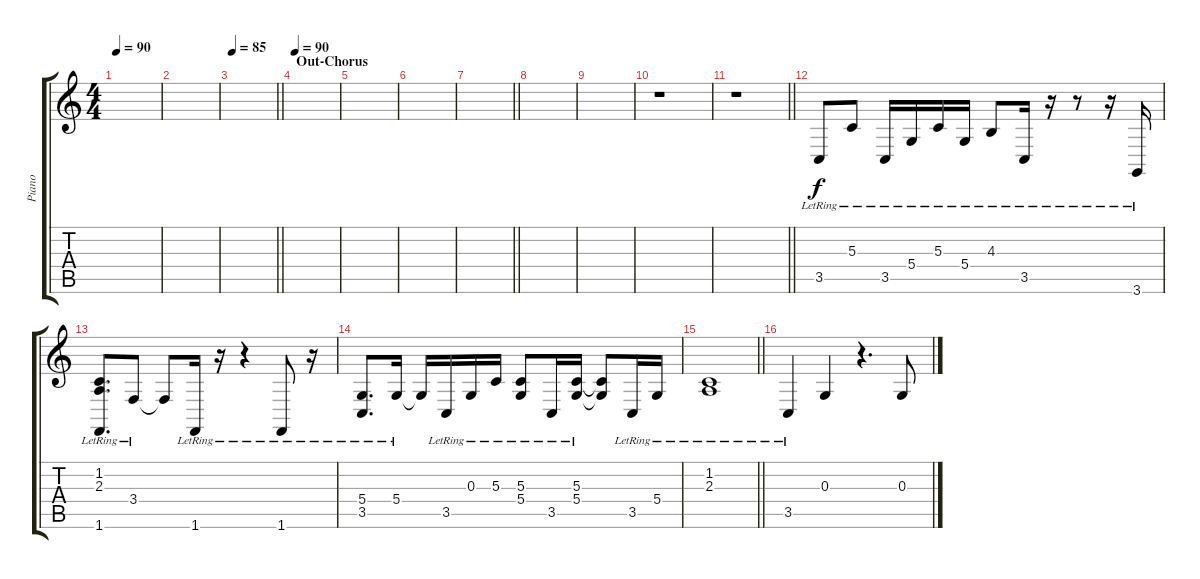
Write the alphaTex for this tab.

\track ("Piano " "Piano ") {instrument acousticgrandpiano}
\staff {score tabs}
\tuning (E4 B3 G3 D3 A2 E2) {hide}
\ts (4 4)
\tempo 90
\clef g2
\ks c
|
|
\tempo 85
\barLineRight lightlight
|
\section ("" "Out-Chorus")
\tempo 90
|
|
|
\barLineRight lightlight
|
|
|
r.1 |
\barLineRight lightlight
r.1 |
3.5{lr}.8 5.3{lr}.8 3.5{lr}.16 5.4{lr}.16 5.3{lr}.16 5.4{lr}.16 4.3{lr}.8 3.5{lr}.16 r.16 r.8 r.16 3.6{lr}.16 |
(1.2{lr} 2.3{lr} 1.6{lr}).8{d} 3.4{lr}.8 3.4{t}.8 1.6{lr}.16 r.16 r.4 1.6{lr}.8 r.16 |
(5.4{lr} 3.5{lr}).8{d} 5.4{lr}.16 5.4{t}.16 3.5{lr}.16 0.3{lr}.16 5.3{lr}.16 (5.3{lr} 5.4{lr}).8 3.5{lr}.16 (5.3{lr} 5.4{lr}).16 (5.3{t} 5.4{t}).8 3.5{lr}.16 5.4{lr}.16 |
\barLineRight lightlight
(1.2{lr} 2.3{lr}).1 |
3.5{lr}.4 0.3.4 r.4{d} 0.3.8
